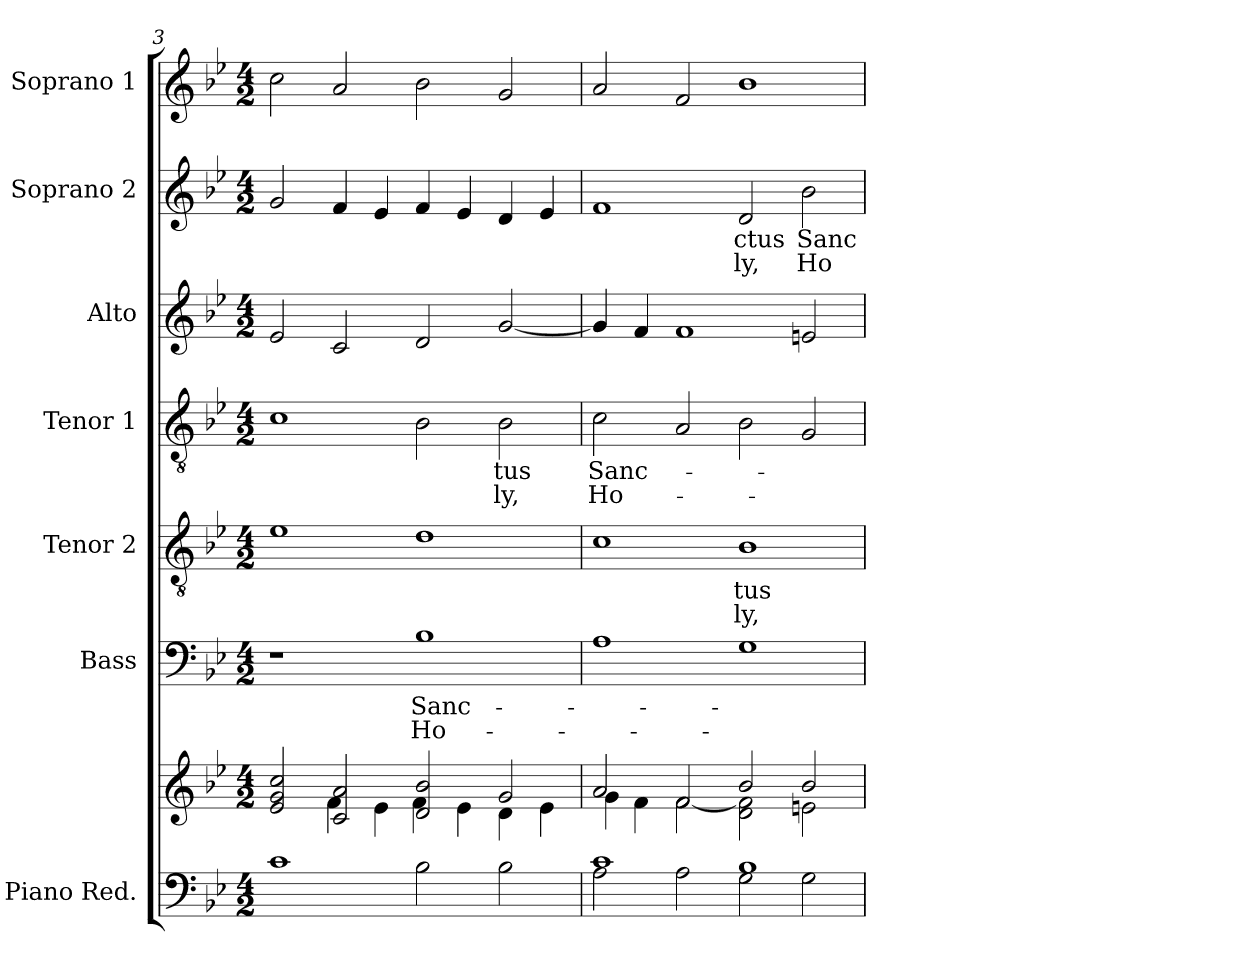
**kern	**kern	**kern	**text	**text	**kern	**text	**text	**kern	**text	**text	**kern	**kern	**text	**text	**kern
*part7	*part7	*part6	*part6	*part6	*part5	*part5	*part5	*part4	*part4	*part4	*part3	*part2	*part2	*part2	*part1
*staff8	*staff7	*staff6	*staff6	*staff6	*staff5	*staff5	*staff5	*staff4	*staff4	*staff4	*staff3	*staff2	*staff2	*staff2	*staff1
*I"Piano Red.	*	*I"Bass	*	*	*I"Tenor 2	*	*	*I"Tenor 1	*	*	*I"Alto	*I"Soprano 2	*	*	*I"Soprano 1
*	*	*I'B	*	*	*I'T2	*	*	*I'T1	*	*	*I'A	*I'S2	*	*	*I'S1
*clefF4	*clefG2	*clefF4	*	*	*clefGv2	*	*	*clefGv2	*	*	*clefG2	*clefG2	*	*	*clefG2
*	*	*	*	*	*ITrd7c12	*	*	*ITrd7c12	*	*	*	*	*	*	*
*k[b-e-]	*k[b-e-]	*k[b-e-]	*	*	*k[b-e-]	*	*	*k[b-e-]	*	*	*k[b-e-]	*k[b-e-]	*	*	*k[b-e-]
*B-:	*B-:	*B-:	*	*	*B-:	*	*	*B-:	*	*	*B-:	*B-:	*	*	*B-:
*M4/2	*M4/2	*M4/2	*	*	*M4/2	*	*	*M4/2	*	*	*M4/2	*M4/2	*	*	*M4/2
=3	=3	=3	=3	=3	=3	=3	=3	=3	=3	=3	=3	=3	=3	=3	=3
*	*^	*	*	*	*	*	*	*	*	*	*	*	*	*	*
1ci	2e-i/ 2gi 2cci	2ryy	1r	.	.	1E-i	.	.	1Ci	.	.	2e-i/	2gi/	.	.	2cci\
.	2ci/ 2ai	4fi\	.	.	.	.	.	.	.	.	.	2ci/	4fi/	.	.	2ai/
.	.	4e-i\	.	.	.	.	.	.	.	.	.	.	4e-i/	.	.	.
!	!	!	!	!LO:LY:b:color=#000000	!LO:LY:b:color=#000000	!	!	!	!	!	!	!	!	!	!	!
2B-i\	2di/ 2b-i	4fi\	1B-i	Sanc-	Ho-	1Di	.	.	2BB-i\	.	.	2di/	4fi/	.	.	2b-i\
.	.	4e-i\	.	.	.	.	.	.	.	.	.	.	4e-i/	.	.	.
!	!	!	!	!	!	!	!	!	!	!LO:LY:b:color=#000000	!LO:LY:b:color=#000000	!	!	!	!	!
2B-i\	2gi/	4di\	.	.	.	.	.	.	2BB-i\	-tus	-ly,	[<2gi/	4di/	.	.	2gi/
.	.	4e-i\	.	.	.	.	.	.	.	.	.	.	4e-i/	.	.	.
=4	=4	=4	=4	=4	=4	=4	=4	=4	=4	=4	=4	=4	=4	=4	=4	=4
*^	*	*	*	*	*	*	*	*	*	*	*	*	*	*	*	*
!	!	!	!	!	!	!	!	!	!	!	!LO:LY:b:color=#000000	!LO:LY:b:color=#000000	!	!	!	!	!
1ci	2Ai\	2ai/	4gi\	1Ai	.	.	1Ci	.	.	2Ci\	Sanc-	Ho-	4gi/]	1fi	.	.	2ai/
.	.	.	4fi\	.	.	.	.	.	.	.	.	.	4fi/	.	.	.	.
.	2Ai\	2fi/	[<2fi\	.	.	.	.	.	.	2AAi/	.	.	1fi	.	.	.	2fi/
!	!	!	!	!	!	!	!	!LO:LY:b:color=#000000	!LO:LY:b:color=#000000	!	!	!	!	!	!	!	!
!	!	!	!	!	!	!	!	!	!	!	!	!	!	!	!LO:LY:b:color=#000000	!LO:LY:b:color=#000000	!
1B-i	2Gi\	2b-i/	2di\ 2fi]	1Gi	.	.	1BB-i	-tus	-ly,	2BB-i\	.	.	.	2di/	-ctus	-ly,	1b-i
!	!	!	!	!	!	!	!	!	!	!	!	!	!	!	!LO:LY:b:color=#000000	!LO:LY:b:color=#000000	!
.	2Gi\	2b-i/	2eni\	.	.	.	.	.	.	2GGi/	.	.	2eni/	2b-i\	Sanc-	Ho-	.
*v	*v	*	*	*	*	*	*	*	*	*	*	*	*	*	*	*	*
*	*v	*v	*	*	*	*	*	*	*	*	*	*	*	*	*	*
=	=	=	=	=	=	=	=	=	=	=	=	=	=	=	=
*-	*-	*-	*-	*-	*-	*-	*-	*-	*-	*-	*-	*-	*-	*-	*-
